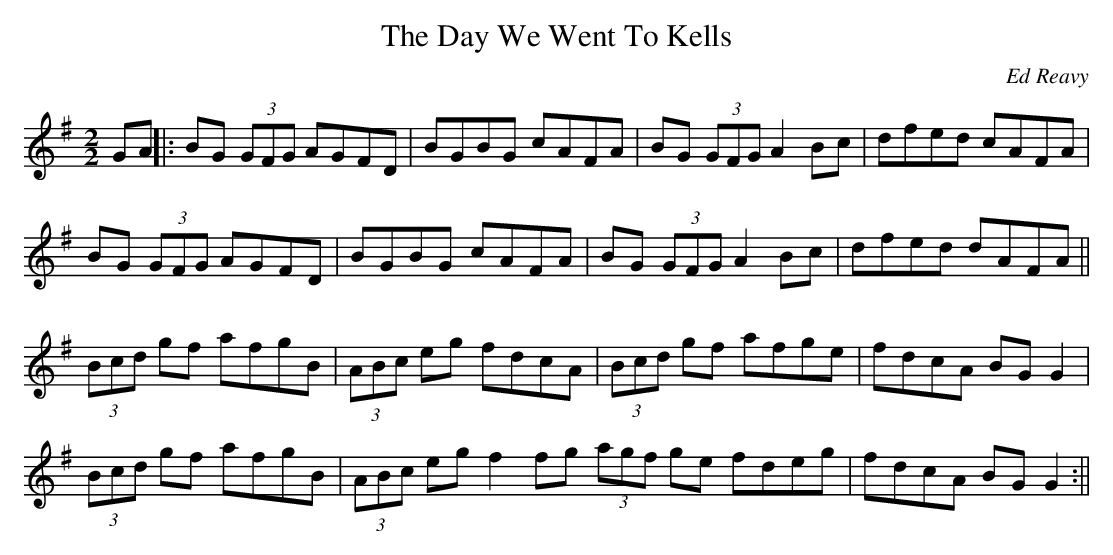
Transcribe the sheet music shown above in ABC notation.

X:1
T:The Day We Went To Kells
C:Ed Reavy
M:2/2
L:1/8
K:G
GA||:BG (3GFG AGFD|BGBG cAFA|BG (3GFG A2 Bc|dfed cAFA|
BG (3GFG AGFD|BGBG cAFA|BG (3GFG A2 Bc|dfed dAFA||
(3Bcd gf afgB|(3ABc eg fdcA|(3Bcd gf afge|fdcA BG G2|
(3Bcd gf afgB|(3ABc eg f2 fg (3agf ge fdeg|fdcA BG G2:||
